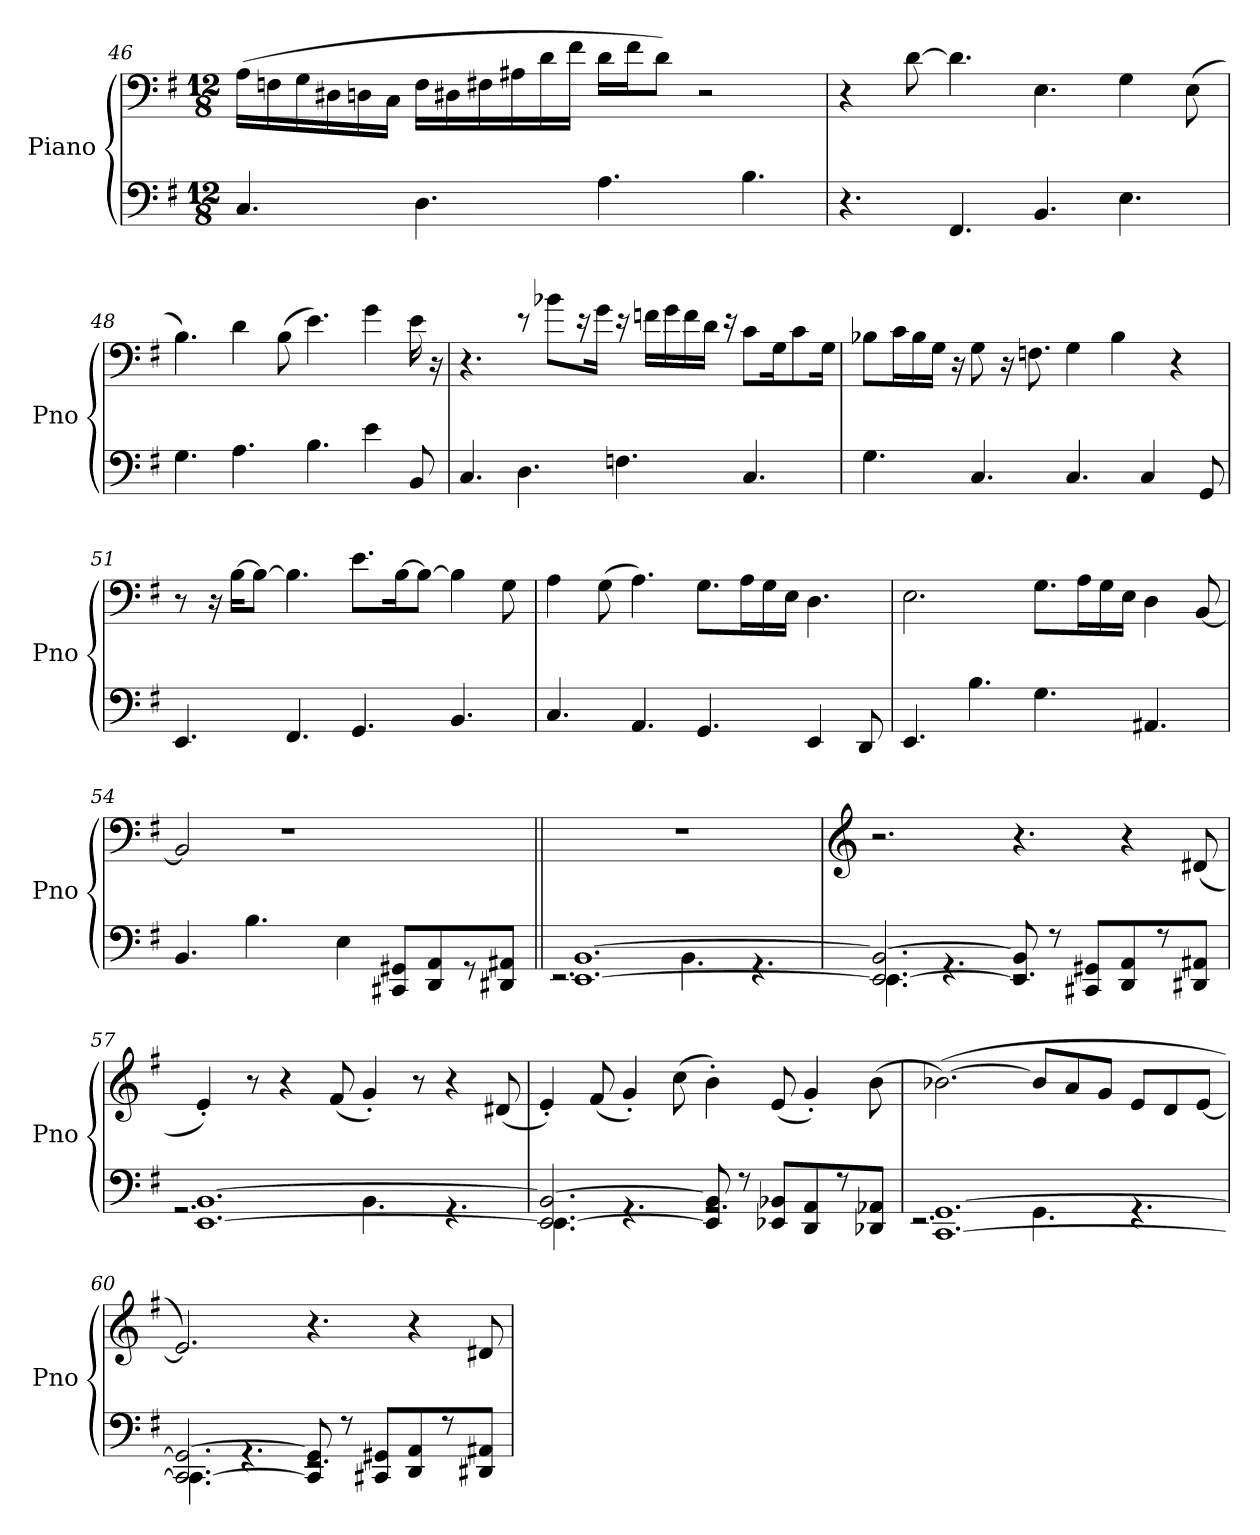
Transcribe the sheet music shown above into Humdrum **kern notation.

**kern	**kern
*part1	*part1
*staff2	*staff1
*I"Piano	*
*I'Pno	*
!!LO:LB:g=z
*clefF4	*clefF4
*k[f#]	*k[f#]
*M12/8	*M12/8
=46	=46
4.C/	(16A\LL
.	16Fn\
.	16G\
.	16D#X\
.	16Dn\
.	16C\JJ
4.D\	16F\LL
.	16D#X\
.	16F#X\
.	16A#X\
.	16d\
.	16f#\JJ
4.A\	16d\LL
.	16f#\J
.	8d\J)
.	2r
4.B\	.
=47	=47
4.r	4r
.	[8d\
4.FF#/	4.d\]
4.BB/	4.E\
4.E\	4G\
.	(8E\
=48	=48
4.G\	4.B\)
4.A\	4d\
.	(8B\
4.B\	4.e\)
4e\	4g\
8BB/	16e\
.	16r
!!LO:LB:g=z
=49	=49
4.C/	4.r
4.D\	8re
.	8b-X\L
.	16re
.	16g\Jk
4.Fn\	16re
.	16fn\LL
.	16g\
.	16f\
.	16d\JJ
.	16re
4.C/	8c\L
.	16G\K
.	8c\
.	16G\Jk
=50	=50
4.G\	8B-X\L
.	16c\L
.	16B-\
.	16G\JJ
.	16r
4.C/	8G\
.	16r
.	8.Fn\
4.C/	4G\
.	4B-\
4C/	.
.	4r
8GG/	.
=51	=51
4.EE/	8r
.	16r
.	[16B\KL
.	8B\J_
4.FF#/	4.B\]
4.GG/	8.e\L
.	[16B\K
.	8B\J_
4.BB/	4B\]
.	8G\
!!LO:LB:g=z
=52	=52
4.C/	4A\
.	(8G\
4.AA/	4.A\)
4.GG/	8.G\L
.	16A\L
.	16G\
.	16E\JJ
4EE/	4.D\
8DD/	.
=53	=53
4.EE/	2.E\
4.B\	.
4.G\	8.G\L
.	16A\L
.	16G\
.	16E\JJ
4.AA#X/	4D\
.	[8BB/
=54	=54
4.BB/	2BB/]
4.B\	.
.	1r
4E\	.
8CC#X/ 8GG#X/L	.
8DD/ 8AA/	.
8r	.
8DD#X/ 8AA#X/J	.
=55||	=55||
*^	*
[1.EE [1.BB	2.rEE	1.r
.	4.BB\	.
.	4.rGG	.
!!LO:LB:g=z
=56	=56	=56
*	*	*clefG2
2.EE/_ 2.BB/_	4.EE\	2.r
.	4.rGG	.
8EE/] 8BB/]	2.rEE	4.r
8r	.	.
8CC#X/ 8GG#X/L	.	.
8DD/ 8AA/	.	4r
8r	.	.
8DD#X/ 8AA#X/J	.	(8d#X/
=57	=57	=57
[1.EE [1.BB	2.rGG	4e'/)
.	.	8r
.	.	4r
.	.	(8f#/
.	4.BB\	4g'/)
.	.	8r
.	4.rGG	4r
.	.	(8d#X/
=58	=58	=58
2.EE/_ 2.BB/_	4.EE\	4e'/)
.	.	(8f#/
.	4.rGG	4g'/)
.	.	(8cc\
8EE/] 8BB/]	2.rGG	4b'\)
8r	.	.
8EE-X/ 8BB-X/L	.	(8e/
8DD/ 8AA/	.	4g'/)
8r	.	.
8DD-X/ 8AA-X/J	.	(8b\
!!LO:PB:g=z
=59	=59	=59
[1.CC [1.GG	2.rEE	([2.b-X\)
.	4.GG\	8b-/L]
.	.	8a/
.	.	8g/J
.	4.rGG	8e/L
.	.	8d/
.	.	[8e/J
=60	=60	=60
2.CC/_ 2.GG/_	4.CC\	2.e/])
.	4.rGG	.
8CC/] 8GG/]	2.rEE	4.r
8r	.	.
8CC#X/ 8GG#X/L	.	.
8DD/ 8AA/	.	4r
8r	.	.
8DD#X/ 8AA#X/J	.	8d#X/
*v	*v	*
=	=
*-	*-
